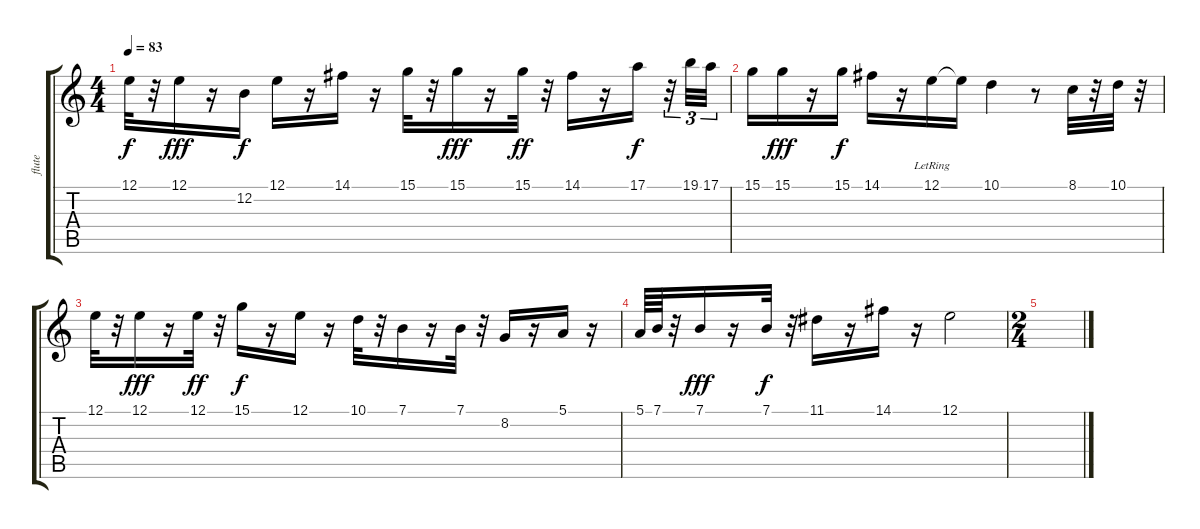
\track ("flute" "flute") {instrument panflute}
\staff {score tabs}
\tuning (E4 B3 G3 D3 A2 E2) {hide}
\ts (4 4)
\tempo 83
\clef g2
\ks c
12.1.32{dy f} r.32 12.1.16{dy fff} r.16 12.2.16{dy f} 12.1.16 r.16 14.1.16 r.16 15.1.32 r.32 15.1.16{dy fff} r.16 15.1.32{dy ff} r.32 14.1.16 r.16 17.1.16{dy f} r.32{tu (3 2)} 19.1.32{tu (3 2)} 17.1.32{tu (3 2)} |
15.1.16 15.1.16{dy fff} r.16 15.1.16{dy f} 14.1.16 r.16 12.1{lr}.16 12.1{t}.16 10.1.4 r.8 8.1.32 r.32 10.1.32 r.32 |
12.1.32 r.32 12.1.16{dy fff} r.16 12.1.32{dy ff} r.32 15.1.16{dy f} r.16 12.1.16 r.16 10.1.32 r.32 7.1.16 r.16 7.1.32 r.32 8.2.16 r.16 5.1.16 r.16 |
5.1.64 7.1.64 r.32 7.1.16{dy fff} r.16 7.1.32{dy f} r.32 11.1.16 r.16 14.1.16 r.16 12.1.2 |
\ts (2 4)
